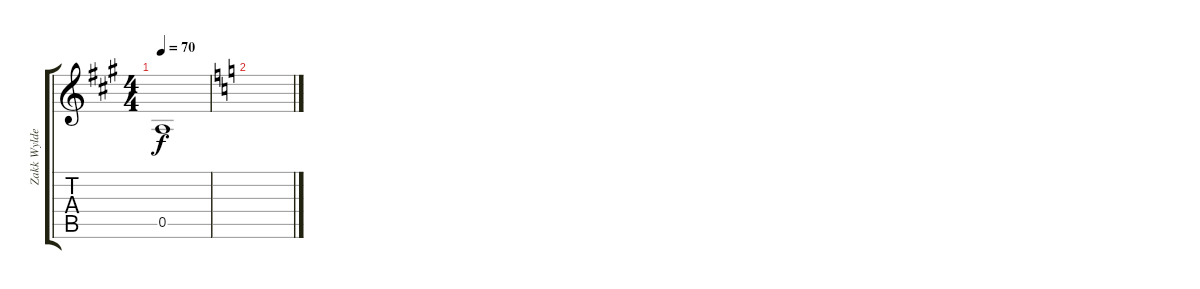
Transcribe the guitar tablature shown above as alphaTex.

\track ("Zakk Wylde" "Zakk Wylde") {instrument distortionguitar}
\staff {score tabs}
\tuning (E4 B3 G3 D3 A2 D2) {hide}
\ts (4 4)
\tempo 70
\clef g2
\ks a
0.5.1{dy f} |
\ks c
